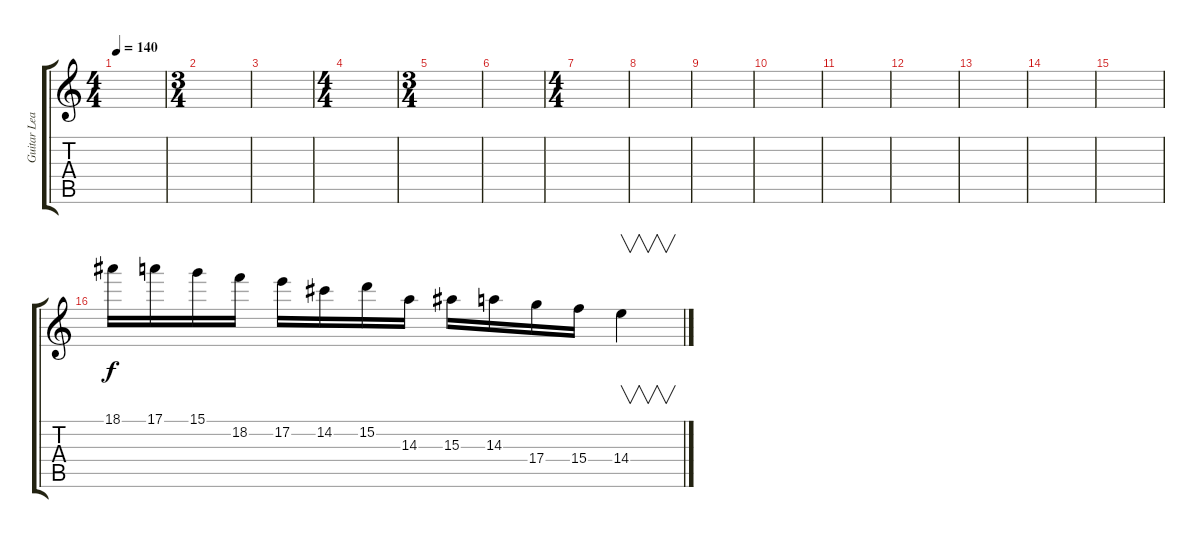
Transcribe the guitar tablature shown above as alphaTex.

\track ("Guitar Lead" "Guitar Lea") {instrument distortionguitar}
\staff {score tabs}
\tuning (E4 B3 G3 D3 A2 E2) {hide}
\ts (4 4)
\tempo 140
\clef g2
\ks c
|
\ts (3 4)
|
|
\ts (4 4)
|
\ts (3 4)
|
|
\ts (4 4)
|
|
|
|
|
|
|
|
|
18.1.16 17.1.16 15.1.16 18.2.16 17.2.16 14.2.16 15.2.16 14.3.16 15.3.16 14.3.16 17.4.16 15.4.16 14.4.4{v}
